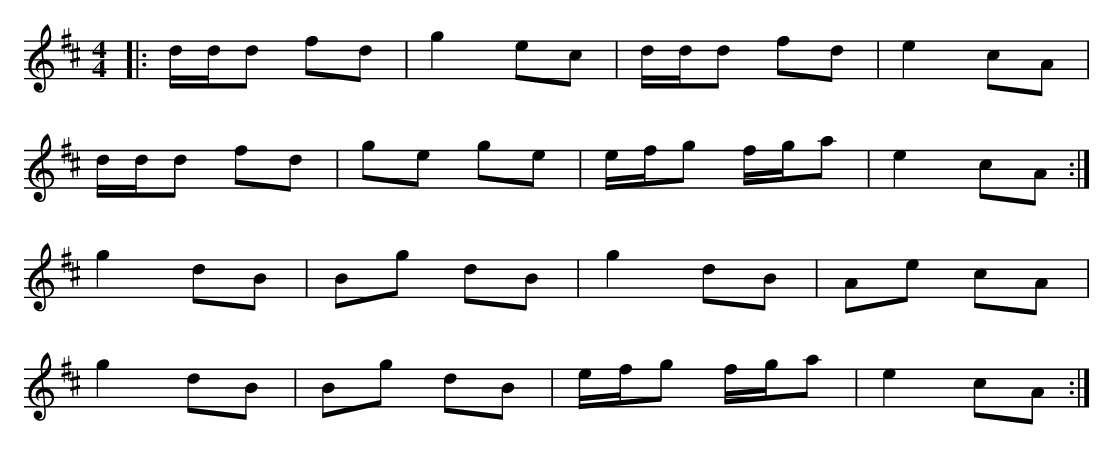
X:1
M:4/4
K:D
|:d/d/d fd|g2 ec|d/d/d fd|e2 cA|
d/d/d fd|ge ge|e/f/g f/g/a|e2 cA:|
g2dB|Bg dB|g2dB|Ae cA|
g2dB|Bg dB|e/f/g f/g/a|e2 cA:|
